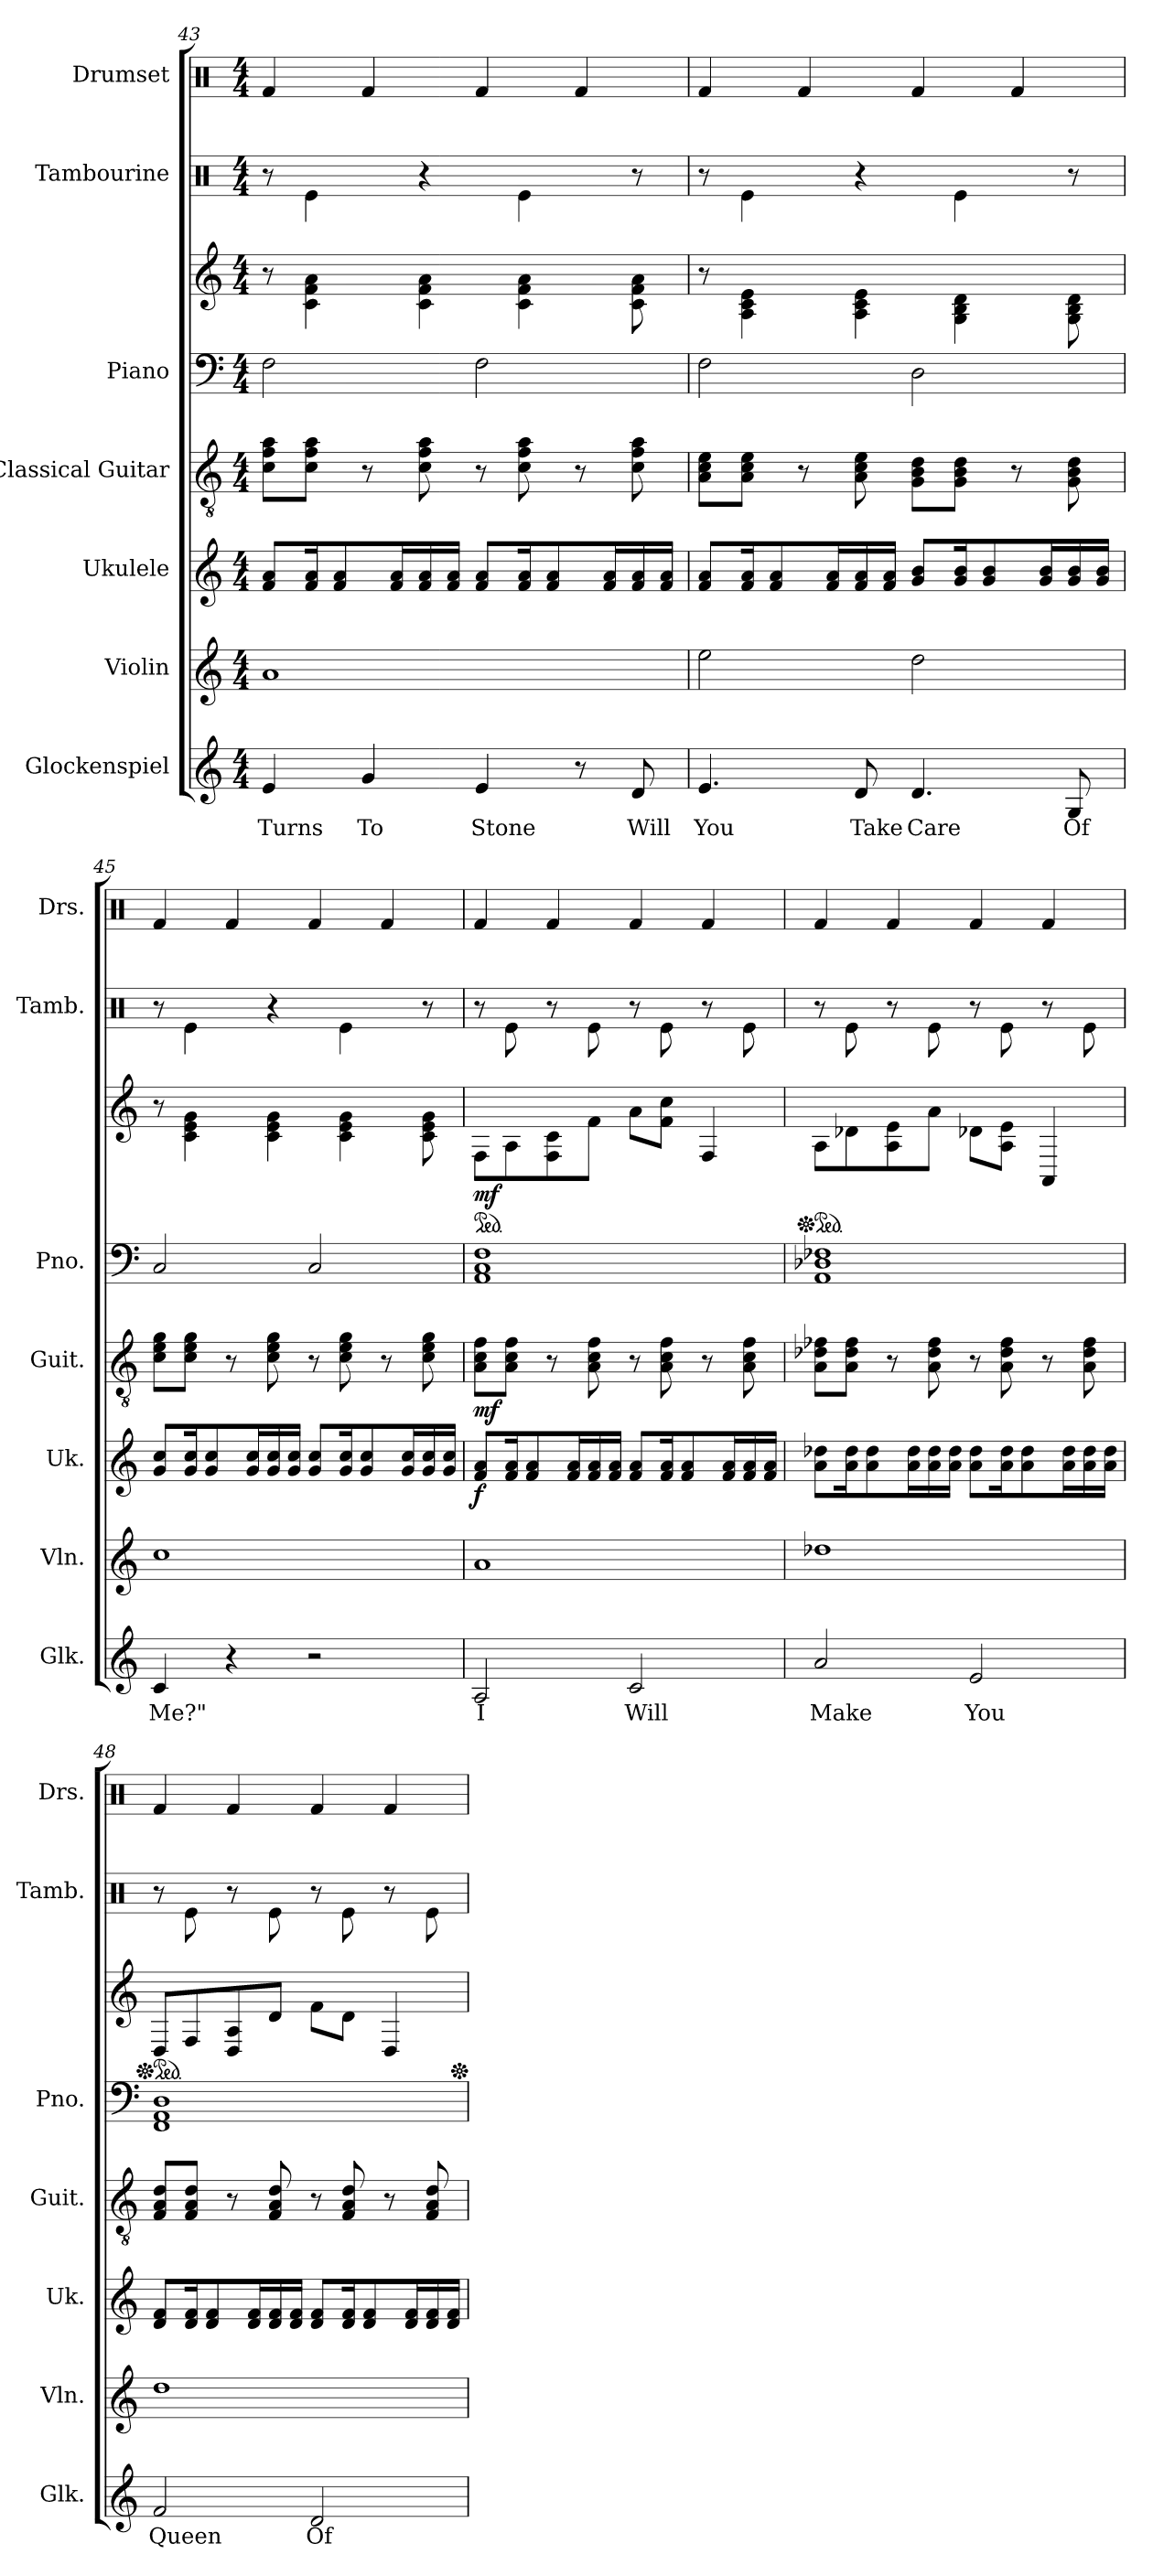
**kern	**text	**kern	**kern	**dynam	**kern	**dynam	**kern	**kern	**dynam	**kern	**kern
*part7	*part7	*part6	*part5	*part5	*part4	*part4	*part3	*part3	*part3	*part2	*part1
*staff8	*staff8	*staff7	*staff6	*staff6	*staff5	*staff5	*staff4	*staff3	*staff3/4	*staff2	*staff1
*I"Glockenspiel	*	*I"Violin	*I"Ukulele	*	*I"Classical Guitar	*	*I"Piano	*	*	*I"Tambourine	*I"Drumset
*I'Glk.	*	*I'Vln.	*I'Uk.	*	*I'Guit.	*	*I'Pno.	*	*	*I'Tamb.	*I'Drs.
*clefG2	*	*clefG2	*clefG2	*	*clefGv2	*	*clefF4	*clefG2	*	*clefX	*clefX
*ITrd-14c-24	*	*	*	*	*	*	*	*	*	*	*
*k[]	*	*k[]	*k[]	*	*k[]	*	*k[]	*k[]	*	*k[]	*k[]
*M4/4	*	*M4/4	*M4/4	*	*M4/4	*	*M4/4	*M4/4	*	*M4/4	*M4/4
=43	=43	=43	=43	=43	=43	=43	=43	=43	=43	=43	=43
4eee/	Turns	1a	8f/ 8a/L	.	8c\ 8f\ 8a\L	.	2F\	8r	.	8r	4Rf/
.	.	.	16f/ 16a/K	.	8c\ 8f\ 8a\J	.	.	4c\ 4f\ 4a\	.	4Re\	.
.	.	.	8f/ 8a/	.	.	.	.	.	.	.	.
4ggg/	To	.	.	.	8r	.	.	.	.	.	4Rf/
.	.	.	16f/ 16a/L	.	.	.	.	.	.	.	.
.	.	.	16f/ 16a/	.	8c\ 8f\ 8a\	.	.	4c\ 4f\ 4a\	.	4r	.
.	.	.	16f/ 16a/JJ	.	.	.	.	.	.	.	.
4eee/	Stone	.	8f/ 8a/L	.	8r	.	2F\	.	.	.	4Rf/
.	.	.	16f/ 16a/K	.	8c\ 8f\ 8a\	.	.	4c\ 4f\ 4a\	.	4Re\	.
.	.	.	8f/ 8a/	.	.	.	.	.	.	.	.
8r	.	.	.	.	8r	.	.	.	.	.	4Rf/
.	.	.	16f/ 16a/L	.	.	.	.	.	.	.	.
8ddd/	Will	.	16f/ 16a/	.	8c\ 8f\ 8a\	.	.	8c\ 8f\ 8a\	.	8r	.
.	.	.	16f/ 16a/JJ	.	.	.	.	.	.	.	.
=44	=44	=44	=44	=44	=44	=44	=44	=44	=44	=44	=44
4.eee/	You	2ee\	8f/ 8a/L	.	8A\ 8c\ 8e\L	.	2F\	8r	.	8r	4Rf/
.	.	.	16f/ 16a/K	.	8A\ 8c\ 8e\J	.	.	4A\ 4c\ 4e\	.	4Re\	.
.	.	.	8f/ 8a/	.	.	.	.	.	.	.	.
.	.	.	.	.	8r	.	.	.	.	.	4Rf/
.	.	.	16f/ 16a/L	.	.	.	.	.	.	.	.
8ddd/	Take	.	16f/ 16a/	.	8A\ 8c\ 8e\	.	.	4A\ 4c\ 4e\	.	4r	.
.	.	.	16f/ 16a/JJ	.	.	.	.	.	.	.	.
4.ddd/	Care	2dd\	8g/ 8b/L	.	8G\ 8B\ 8d\L	.	2D\	.	.	.	4Rf/
.	.	.	16g/ 16b/K	.	8G\ 8B\ 8d\J	.	.	4G\ 4B\ 4d\	.	4Re\	.
.	.	.	8g/ 8b/	.	.	.	.	.	.	.	.
.	.	.	.	.	8r	.	.	.	.	.	4Rf/
.	.	.	16g/ 16b/L	.	.	.	.	.	.	.	.
8gg/	Of	.	16g/ 16b/	.	8G\ 8B\ 8d\	.	.	8G\ 8B\ 8d\	.	8r	.
.	.	.	16g/ 16b/JJ	.	.	.	.	.	.	.	.
!!LO:PB:g=z
=45	=45	=45	=45	=45	=45	=45	=45	=45	=45	=45	=45
4ccc/	Me?"	1cc	8g/ 8cc/L	.	8c\ 8e\ 8g\L	.	2C/	8r	.	8r	4Rf/
.	.	.	16g/ 16cc/K	.	8c\ 8e\ 8g\J	.	.	4c\ 4e\ 4g\	.	4Re\	.
.	.	.	8g/ 8cc/	.	.	.	.	.	.	.	.
4r	.	.	.	.	8r	.	.	.	.	.	4Rf/
.	.	.	16g/ 16cc/L	.	.	.	.	.	.	.	.
.	.	.	16g/ 16cc/	.	8c\ 8e\ 8g\	.	.	4c\ 4e\ 4g\	.	4r	.
.	.	.	16g/ 16cc/JJ	.	.	.	.	.	.	.	.
2r	.	.	8g/ 8cc/L	.	8r	.	2C/	.	.	.	4Rf/
.	.	.	16g/ 16cc/K	.	8c\ 8e\ 8g\	.	.	4c\ 4e\ 4g\	.	4Re\	.
.	.	.	8g/ 8cc/	.	.	.	.	.	.	.	.
.	.	.	.	.	8r	.	.	.	.	.	4Rf/
.	.	.	16g/ 16cc/L	.	.	.	.	.	.	.	.
.	.	.	16g/ 16cc/	.	8c\ 8e\ 8g\	.	.	8c\ 8e\ 8g\	.	8r	.
.	.	.	16g/ 16cc/JJ	.	.	.	.	.	.	.	.
=46	=46	=46	=46	=46	=46	=46	=46	=46	=46	=46	=46
*	*	*	*	*	*	*	*	*ped	*	*	*
!	!	!	!	!LO:DY:b	!	!LO:DY:b	!	!	!LO:DY:b	!	!
2aa/	I	1a	8f/ 8a/L	f	8A\ 8c\ 8f\L	mf	1AA 1C 1F	8F\L	mf	8r	4Rf/
.	.	.	16f/ 16a/K	.	8A\ 8c\ 8f\J	.	.	8A\	.	8Re\	.
.	.	.	8f/ 8a/	.	.	.	.	.	.	.	.
.	.	.	.	.	8r	.	.	8F\ 8c\	.	8r	4Rf/
.	.	.	16f/ 16a/L	.	.	.	.	.	.	.	.
.	.	.	16f/ 16a/	.	8A\ 8c\ 8f\	.	.	8f\J	.	8Re\	.
.	.	.	16f/ 16a/JJ	.	.	.	.	.	.	.	.
2ccc/	Will	.	8f/ 8a/L	.	8r	.	.	8a\L	.	8r	4Rf/
.	.	.	16f/ 16a/K	.	8A\ 8c\ 8f\	.	.	8f\ 8cc\J	.	8Re\	.
.	.	.	8f/ 8a/	.	.	.	.	.	.	.	.
.	.	.	.	.	8r	.	.	4F/	.	8r	4Rf/
.	.	.	16f/ 16a/L	.	.	.	.	.	.	.	.
.	.	.	16f/ 16a/	.	8A\ 8c\ 8f\	.	.	.	.	8Re\	.
.	.	.	16f/ 16a/JJ	.	.	.	.	.	.	.	.
=47	=47	=47	=47	=47	=47	=47	=47	=47	=47	=47	=47
*	*	*	*	*	*	*	*	*Xped	*	*	*
*	*	*	*	*	*	*	*	*ped	*	*	*
2aaa/	Make	1dd-X	8a\ 8dd-X\L	.	8A\ 8d-X\ 8f-X\L	.	1AA 1D-X 1F-X	8A\L	.	8r	4Rf/
.	.	.	16a\ 16dd-\K	.	8A\ 8d-\ 8f-\J	.	.	8d-X\	.	8Re\	.
.	.	.	8a\ 8dd-\	.	.	.	.	.	.	.	.
.	.	.	.	.	8r	.	.	8A\ 8e\	.	8r	4Rf/
.	.	.	16a\ 16dd-\L	.	.	.	.	.	.	.	.
.	.	.	16a\ 16dd-\	.	8A\ 8d-\ 8f-\	.	.	8a\J	.	8Re\	.
.	.	.	16a\ 16dd-\JJ	.	.	.	.	.	.	.	.
2eee/	You	.	8a\ 8dd-\L	.	8r	.	.	8d-X\L	.	8r	4Rf/
.	.	.	16a\ 16dd-\K	.	8A\ 8d-\ 8f-\	.	.	8A\ 8e\J	.	8Re\	.
.	.	.	8a\ 8dd-\	.	.	.	.	.	.	.	.
.	.	.	.	.	8r	.	.	4AA/	.	8r	4Rf/
.	.	.	16a\ 16dd-\L	.	.	.	.	.	.	.	.
.	.	.	16a\ 16dd-\	.	8A\ 8d-\ 8f-\	.	.	.	.	8Re\	.
.	.	.	16a\ 16dd-\JJ	.	.	.	.	.	.	.	.
!!LO:PB:g=z
=48	=48	=48	=48	=48	=48	=48	=48	=48	=48	=48	=48
*	*	*	*	*	*	*	*	*Xped	*	*	*
*	*	*	*	*	*	*	*	*ped	*	*	*
2fff/	Queen	1dd	8d/ 8f/L	.	8F/ 8A/ 8d/L	.	1FF 1AA 1D	8D/L	.	8r	4Rf/
.	.	.	16d/ 16f/K	.	8F/ 8A/ 8d/J	.	.	8F/	.	8Re\	.
.	.	.	8d/ 8f/	.	.	.	.	.	.	.	.
.	.	.	.	.	8r	.	.	8D/ 8A/	.	8r	4Rf/
.	.	.	16d/ 16f/L	.	.	.	.	.	.	.	.
.	.	.	16d/ 16f/	.	8F/ 8A/ 8d/	.	.	8d/J	.	8Re\	.
.	.	.	16d/ 16f/JJ	.	.	.	.	.	.	.	.
2ddd/	Of	.	8d/ 8f/L	.	8r	.	.	8f\L	.	8r	4Rf/
.	.	.	16d/ 16f/K	.	8F/ 8A/ 8d/	.	.	8d\J	.	8Re\	.
.	.	.	8d/ 8f/	.	.	.	.	.	.	.	.
.	.	.	.	.	8r	.	.	4D/	.	8r	4Rf/
.	.	.	16d/ 16f/L	.	.	.	.	.	.	.	.
.	.	.	16d/ 16f/	.	8F/ 8A/ 8d/	.	.	.	.	8Re\	.
.	.	.	16d/ 16f/JJ	.	.	.	.	.	.	.	.
*	*	*	*	*	*	*	*	*Xped	*	*	*
=	=	=	=	=	=	=	=	=	=	=	=
*-	*-	*-	*-	*-	*-	*-	*-	*-	*-	*-	*-
